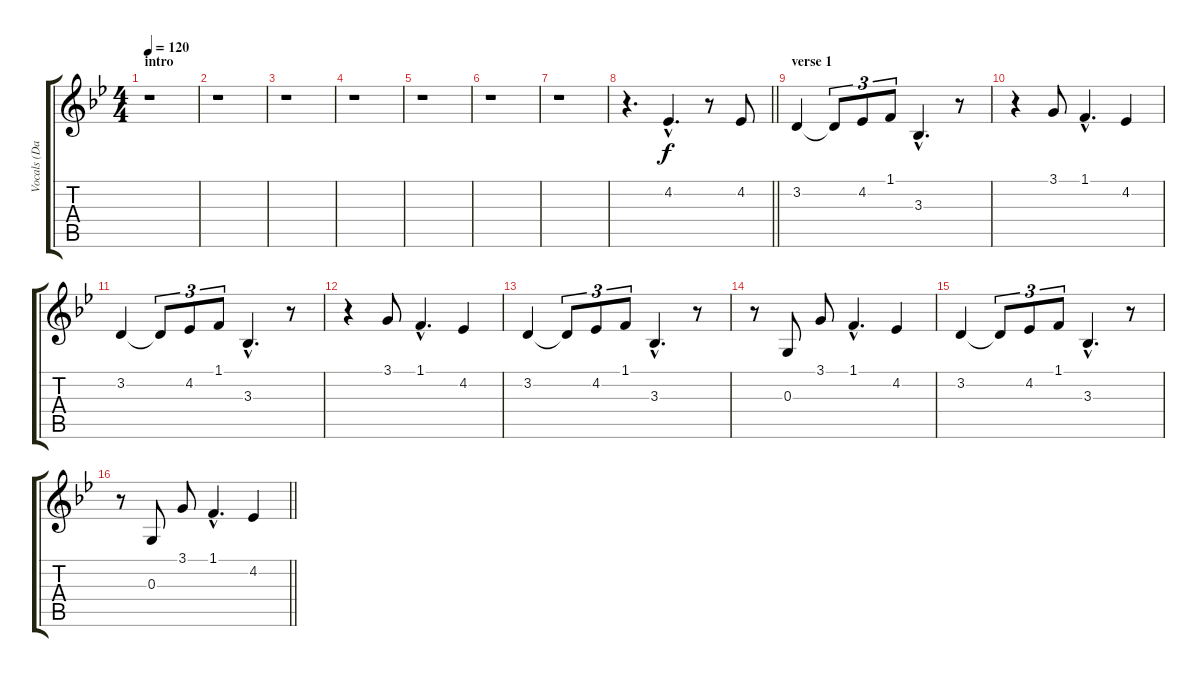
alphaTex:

\track ("Vocals (Davies)" "Vocals (Da") {instrument lead6voice}
\staff {score tabs}
\tuning (E4 B3 G3 D3 A2 E2) {hide}
\ts (4 4)
\section ("" "intro")
\tempo 120
\clef g2
\ks bb
r.1{dy f instrument lead6voice} |
r.1 |
r.1 |
r.1 |
r.1 |
r.1 |
r.1 |
\barLineRight lightlight
r.4{d} 4.2{hac}.4{d} r.8 4.2.8 |
\section ("" "verse 1")
3.2.4 3.2{t}.8{tu (3 2)} 4.2.8{tu (3 2)} 1.1.8{tu (3 2)} 3.3{hac}.4{d} r.8 |
r.4 3.1.8 1.1{hac}.4{d} 4.2.4 |
3.2.4 3.2{t}.8{tu (3 2)} 4.2.8{tu (3 2)} 1.1.8{tu (3 2)} 3.3{hac}.4{d} r.8 |
r.4 3.1.8 1.1{hac}.4{d} 4.2.4 |
3.2.4 3.2{t}.8{tu (3 2)} 4.2.8{tu (3 2)} 1.1.8{tu (3 2)} 3.3{hac}.4{d} r.8 |
r.8 0.3.8 3.1.8 1.1{hac}.4{d} 4.2.4 |
3.2.4 3.2{t}.8{tu (3 2)} 4.2.8{tu (3 2)} 1.1.8{tu (3 2)} 3.3{hac}.4{d} r.8 |
\barLineRight lightlight
r.8 0.3.8 3.1.8 1.1{hac}.4{d} 4.2.4
